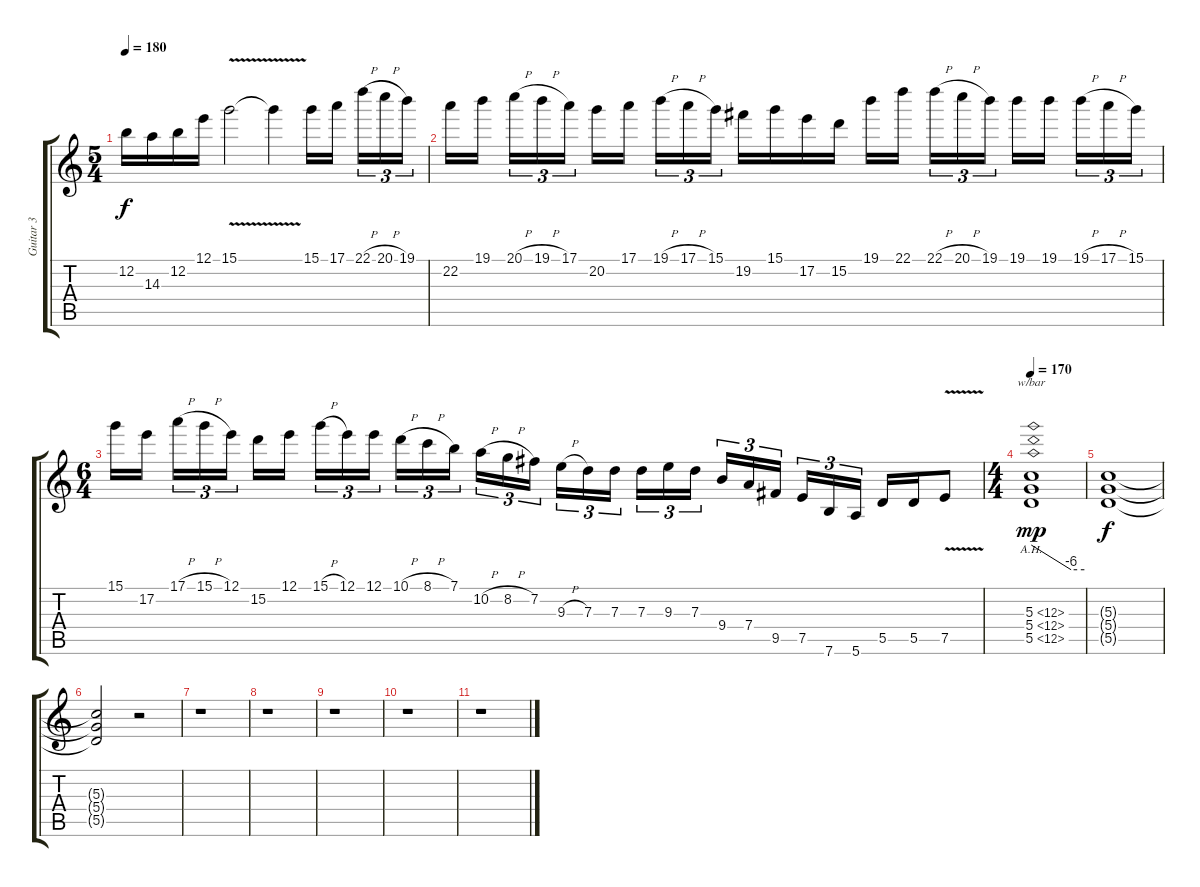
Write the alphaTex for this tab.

\track ("Guitar 3" "Guitar 3") {instrument distortionguitar}
\staff {score tabs}
\tuning (E4 B3 G3 D3 A2 E2) {hide}
\ts (5 4)
\tempo 180
\clef g2
\ks c
12.2.16{dy f} 14.3.16 12.2.16 12.1.16 15.1{v}.2 15.1{t}.4 15.1.16 17.1.16 22.1{h}.16{tu (3 2)} 20.1{h}.16{tu (3 2)} 19.1.16{tu (3 2)} |
22.2.16 19.1.16 20.1{h}.16{tu (3 2)} 19.1{h}.16{tu (3 2)} 17.1.16{tu (3 2)} 20.2.16 17.1.16 19.1{h}.16{tu (3 2)} 17.1{h}.16{tu (3 2)} 15.1.16{tu (3 2)} 19.2.16 15.1.16 17.2.16 15.2.16 19.1.16 22.1.16 22.1{h}.16{tu (3 2)} 20.1{h}.16{tu (3 2)} 19.1.16{tu (3 2)} 19.1.16 19.1.16 19.1{h}.16{tu (3 2)} 17.1{h}.16{tu (3 2)} 15.1.16{tu (3 2)} |
\ts (6 4)
15.1.16 17.2.16 17.1{h}.16{tu (3 2)} 15.1{h}.16{tu (3 2)} 12.1.16{tu (3 2)} 15.2.16 12.1.16 15.1{h}.16{tu (3 2)} 12.1.16{tu (3 2)} 12.1.16{tu (3 2)} 10.1{h}.16{tu (3 2)} 8.1{h}.16{tu (3 2)} 7.1.16{tu (3 2)} 10.2{h}.16{tu (3 2)} 8.2{h}.16{tu (3 2)} 7.2.16{tu (3 2)} 9.3{h}.16{tu (3 2)} 7.3.16{tu (3 2)} 7.3.16{tu (3 2)} 7.3.16{tu (3 2)} 9.3.16{tu (3 2)} 7.3.16{tu (3 2)} 9.4.16{tu (3 2)} 7.4.16{tu (3 2)} 9.5.16{tu (3 2)} 7.5.16{tu (3 2)} 7.6.16{tu (3 2)} 5.6.16{tu (3 2)} 5.5.16 5.5.16 7.5{v}.8 |
\ts (4 4)
\tempo 170
(5.3{ah 7} 5.4{ah 7} 5.5{ah 7}).1{tbe (custom default 0 0 45 -24 60 -24) dy mp} |
(5.3{t} 5.4{t} 5.5{t}).1{dy f} |
(5.3{t} 5.4{t} 5.5{t}).2 r.2 |
r.1 |
r.1 |
r.1 |
r.1 |
r.1
